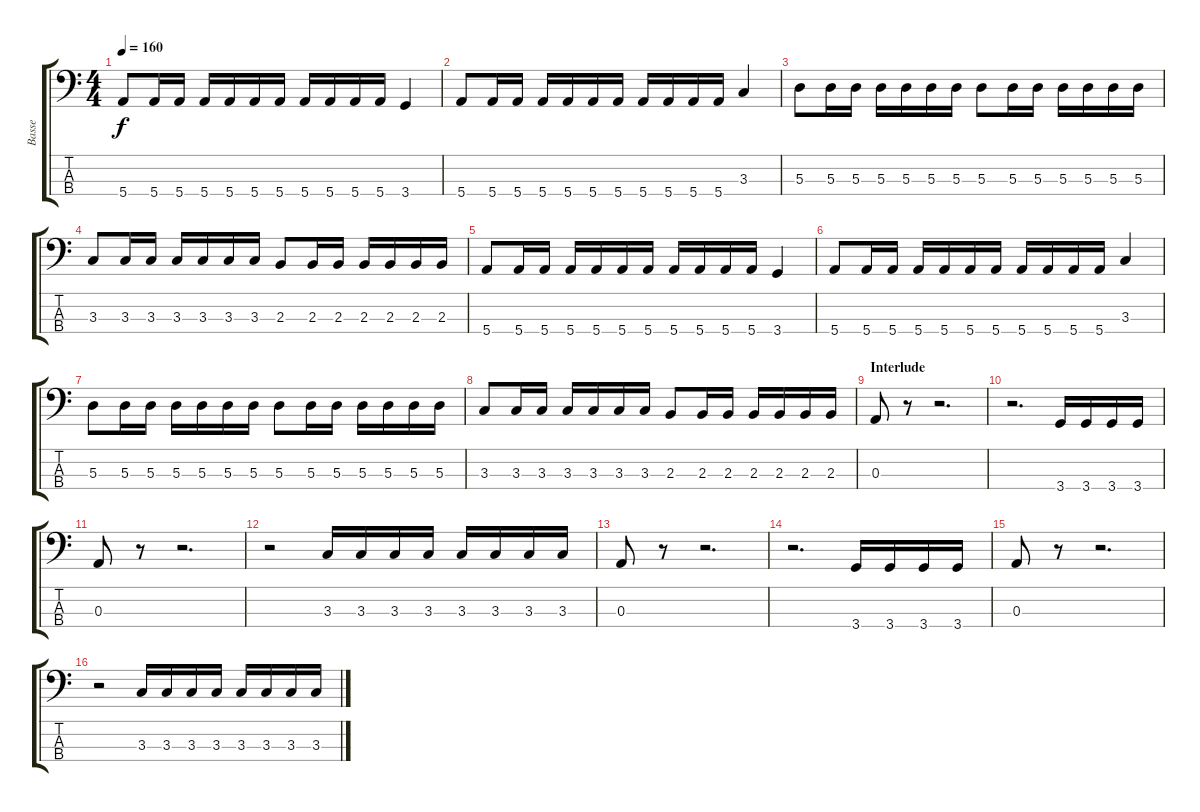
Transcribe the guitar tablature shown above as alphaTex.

\track ("Basse" "Basse") {instrument electricbassfinger}
\staff {score tabs}
\tuning (G2 D2 A1 E1) {hide}
\ts (4 4)
\tempo 160
\clef f4
\ks c
5.4.8{dy f} 5.4.16 5.4.16 5.4.16 5.4.16 5.4.16 5.4.16 5.4.16 5.4.16 5.4.16 5.4.16 3.4.4 |
5.4.8 5.4.16 5.4.16 5.4.16 5.4.16 5.4.16 5.4.16 5.4.16 5.4.16 5.4.16 5.4.16 3.3.4 |
5.3.8 5.3.16 5.3.16 5.3.16 5.3.16 5.3.16 5.3.16 5.3.8 5.3.16 5.3.16 5.3.16 5.3.16 5.3.16 5.3.16 |
3.3.8 3.3.16 3.3.16 3.3.16 3.3.16 3.3.16 3.3.16 2.3.8 2.3.16 2.3.16 2.3.16 2.3.16 2.3.16 2.3.16 |
5.4.8 5.4.16 5.4.16 5.4.16 5.4.16 5.4.16 5.4.16 5.4.16 5.4.16 5.4.16 5.4.16 3.4.4 |
5.4.8 5.4.16 5.4.16 5.4.16 5.4.16 5.4.16 5.4.16 5.4.16 5.4.16 5.4.16 5.4.16 3.3.4 |
5.3.8 5.3.16 5.3.16 5.3.16 5.3.16 5.3.16 5.3.16 5.3.8 5.3.16 5.3.16 5.3.16 5.3.16 5.3.16 5.3.16 |
3.3.8 3.3.16 3.3.16 3.3.16 3.3.16 3.3.16 3.3.16 2.3.8 2.3.16 2.3.16 2.3.16 2.3.16 2.3.16 2.3.16 |
\section ("" "Interlude")
0.3.8 r.8 r.2{d} |
r.2{d} 3.4.16 3.4.16 3.4.16 3.4.16 |
0.3.8 r.8 r.2{d} |
r.2 3.3.16 3.3.16 3.3.16 3.3.16 3.3.16 3.3.16 3.3.16 3.3.16 |
0.3.8 r.8 r.2{d} |
r.2{d} 3.4.16 3.4.16 3.4.16 3.4.16 |
0.3.8 r.8 r.2{d} |
r.2 3.3.16 3.3.16 3.3.16 3.3.16 3.3.16 3.3.16 3.3.16 3.3.16
